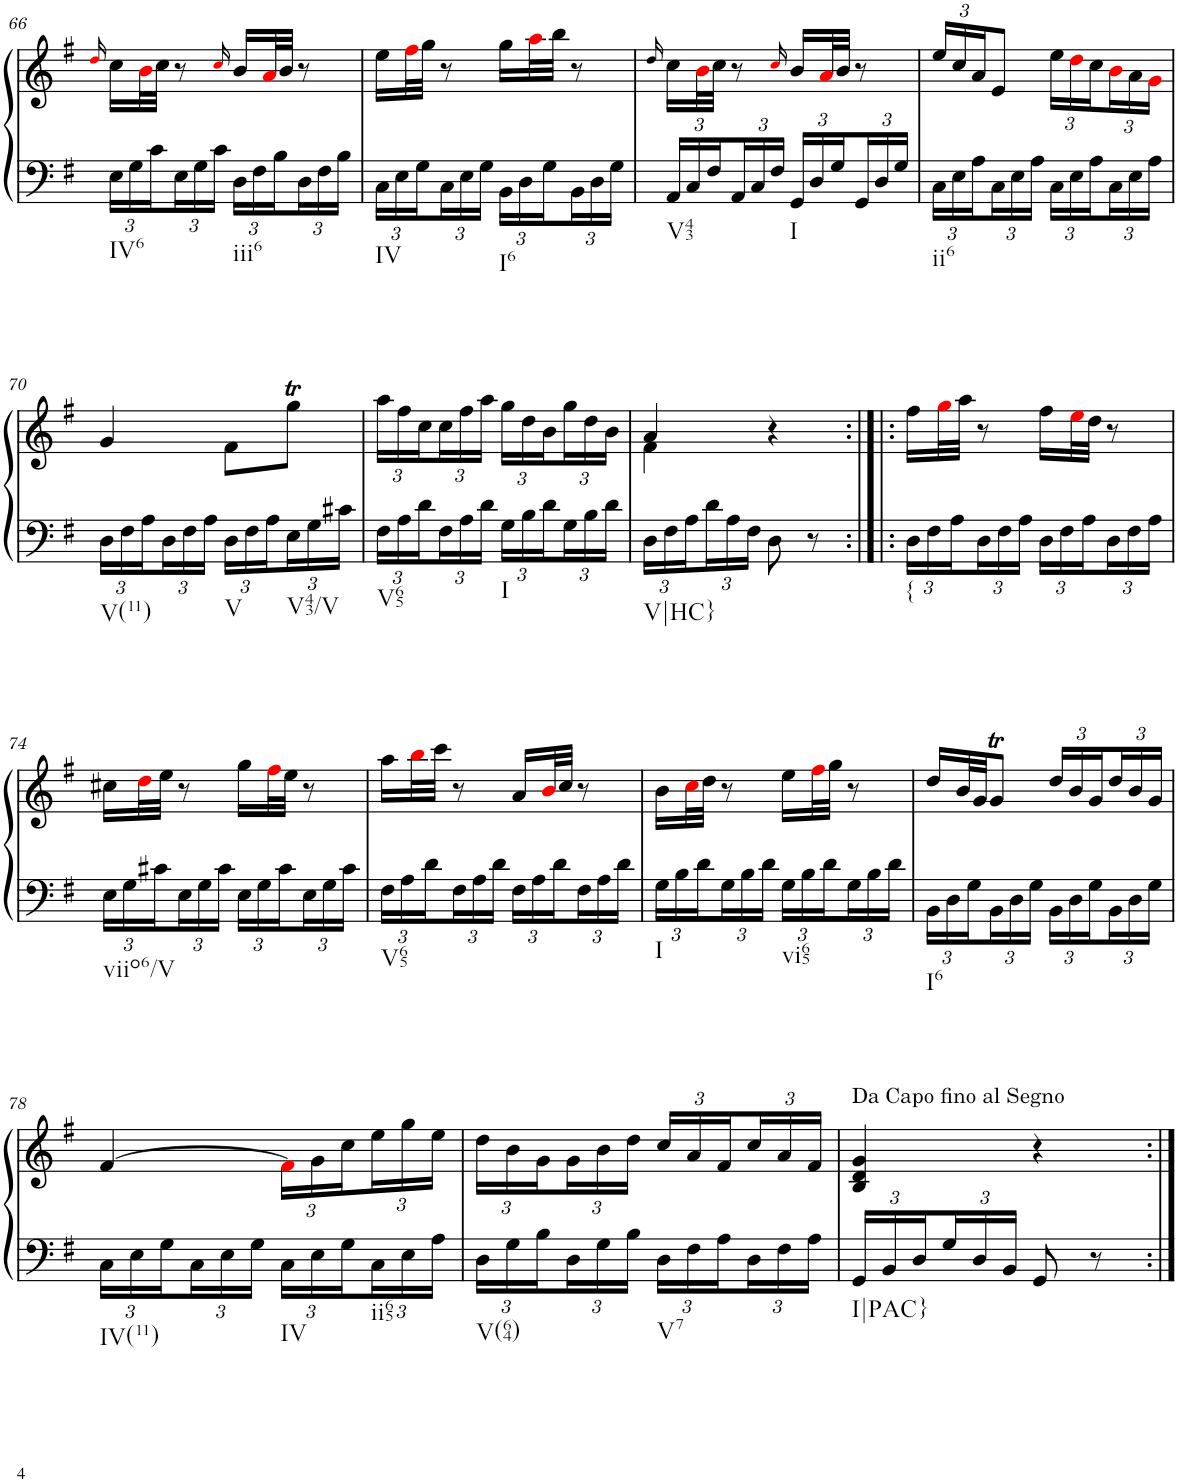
**kern	**kern
*part1	*part1
*staff2	*staff1
*I"Piano	*
*I'Pno.	*
!!LO:PB:g=z
*clefF4	*clefG2
*k[f#]	*k[f#]
*M2/4	*M2/4
=66	=66
.	16qddi/
*Xbrackettup	*
!LO:TX:b:t=IV6	!
24E\LL	16cc\LL
24G\	.
.	32bi\L
24c\	.
.	32cc\JJJ
24E\	8r
24G\	.
24c\JJ	.
.	16qcci/
!LO:TX:b:t=iii6	!
24D\LL	16b/LL
24F#\	.
.	32ai/L
24B\	.
.	32b/JJJ
24D\	8r
24F#\	.
24B\JJ	.
=67	=67
!LO:TX:b:t=IV	!
24C\LL	16ee\LL
24E\	.
.	32ff#i\L
24G\	.
.	32gg\JJJ
24C\	8r
24E\	.
24G\JJ	.
!LO:TX:b:t=I6	!
24BB\LL	16gg\LL
24D\	.
.	32aai\L
24G\	.
.	32bb\JJJ
24BB\	8r
24D\	.
24G\JJ	.
=68	=68
.	16qdd/
!LO:TX:b:t=V43	!
24AA/LL	16cc\LL
24C/	.
.	32bi\L
24F#/	.
.	32cc\JJJ
24AA/	8r
24C/	.
24F#/JJ	.
.	16qcci/
!LO:TX:b:t=I	!
24GG/LL	16b/LL
24D/	.
.	32ai/L
24G/	.
.	32b/JJJ
24GG/	8r
24D/	.
24G/JJ	.
=69	=69
*	*Xbrackettup
!LO:TX:b:t=ii6	!
24C\LL	24ee/LL
24E\	24cc/
24A\	24a/J
24C\	8e/J
24E\	.
24A\JJ	.
24C\LL	24ee\LL
24E\	24ddi\
24A\	24cc\
24C\	24bi\
24E\	24a\
24A\JJ	24gi\JJ
!!LO:LB:g=z
=70	=70
!LO:TX:b:t=V(11)	!
24D\LL	4g/
24F#\	.
24A\	.
24D\	.
24F#\	.
24A\JJ	.
!LO:TX:b:t=V	!
24D\LL	8f#\L
24F#\	.
24A\	.
!LO:TX:b:t=V43/V	!
24E\	8ggT\J
24G\	.
24c#X\JJ	.
=71	=71
!LO:TX:b:t=V65	!
24F#\LL	24aa\LL
24A\	24ff#\
24d\	24cc\
24F#\	24cc\
24A\	24ff#\
24d\JJ	24aa\JJ
!LO:TX:b:t=I	!
24G\LL	24gg\LL
24B\	24dd\
24d\	24b\
24G\	24gg\
24B\	24dd\
24d\JJ	24b\JJ
=72	=72
*	*^
!LO:TX:b:t=V|HC}	!	!
24D\LL	4a/	4f#\
24F#\	.	.
24A\	.	.
24d\	.	.
24A\	.	.
24F#\JJ	.	.
8D\	4r	4ryy
8r	.	.
*	*v	*v
=73:|!|:	=73:|!|:
!LO:TX:b:t={	!
24D\LL	16ff#\LL
24F#\	.
.	32ggi\L
24A\	.
.	32aa\JJJ
24D\	8r
24F#\	.
24A\JJ	.
24D\LL	16ff#\LL
24F#\	.
.	32eei\L
24A\	.
.	32dd\JJJ
24D\	8r
24F#\	.
24A\JJ	.
!!LO:LB:g=z
=74	=74
!LO:TX:b:t=viio6/V	!
24E\LL	16cc#X\LL
24G\	.
.	32ddi\L
24c#X\	.
.	32ee\JJJ
24E\	8r
24G\	.
24c#\JJ	.
24E\LL	16gg\LL
24G\	.
.	32ff#i\L
24c#\	.
.	32ee\JJJ
24E\	8r
24G\	.
24c#\JJ	.
=75	=75
!LO:TX:b:t=V65	!
24F#\LL	16aa\LL
24A\	.
.	32bbi\L
24d\	.
.	32ccc\JJJ
24F#\	8r
24A\	.
24d\JJ	.
24F#\LL	16a/LL
24A\	.
.	32bi/L
24d\	.
.	32cc/JJJ
24F#\	8r
24A\	.
24d\JJ	.
=76	=76
!LO:TX:b:t=I	!
24G\LL	16b\LL
24B\	.
.	32cci\L
24d\	.
.	32dd\JJJ
24G\	8r
24B\	.
24d\JJ	.
!LO:TX:b:t=vi65	!
24G\LL	16ee\LL
24B\	.
.	32ff#i\L
24d\	.
.	32gg\JJJ
24G\	8r
24B\	.
24d\JJ	.
=77	=77
!LO:TX:b:t=I6	!
24BB\LL	16dd/LL
24D\	.
.	32b/L
24G\	.
.	32g/JJ
24BB\	8gT/J
24D\	.
24G\JJ	.
24BB\LL	24dd/LL
24D\	24b/
24G\	24g/
24BB\	24dd/
24D\	24b/
24G\JJ	24g/JJ
!!LO:LB:g=z
=78	=78
!LO:TX:b:t=IV(11)	!
24C\LL	[4f#/
24E\	.
24G\	.
24C\	.
24E\	.
24G\JJ	.
!LO:TX:b:t=IV	!
24C\LL	24f#i\LL]
24E\	24g\
24G\	24cc\
!LO:TX:b:t=ii65	!
24C\	24ee\
24E\	24gg\
24A\JJ	24ee\JJ
=79	=79
!LO:TX:b:t=V(64)	!
24D\LL	24dd\LL
24G\	24b\
24B\	24g\
24D\	24g\
24G\	24b\
24B\JJ	24dd\JJ
!LO:TX:b:t=V7	!
24D\LL	24cc/LL
24F#\	24a/
24A\	24f#/
24D\	24cc/
24F#\	24a/
24A\JJ	24f#/JJ
=80	=80
!	!LO:TX:a:t=Da Capo fino al Segno
!LO:TX:b:t=I|PAC}	!
24GG/LL	4B/ 4d/ 4g/
24BB/	.
24D/	.
24G/	.
24D/	.
24BB/JJ	.
8GG/	4r
8r	.
=:|!	=:|!
*-	*-
